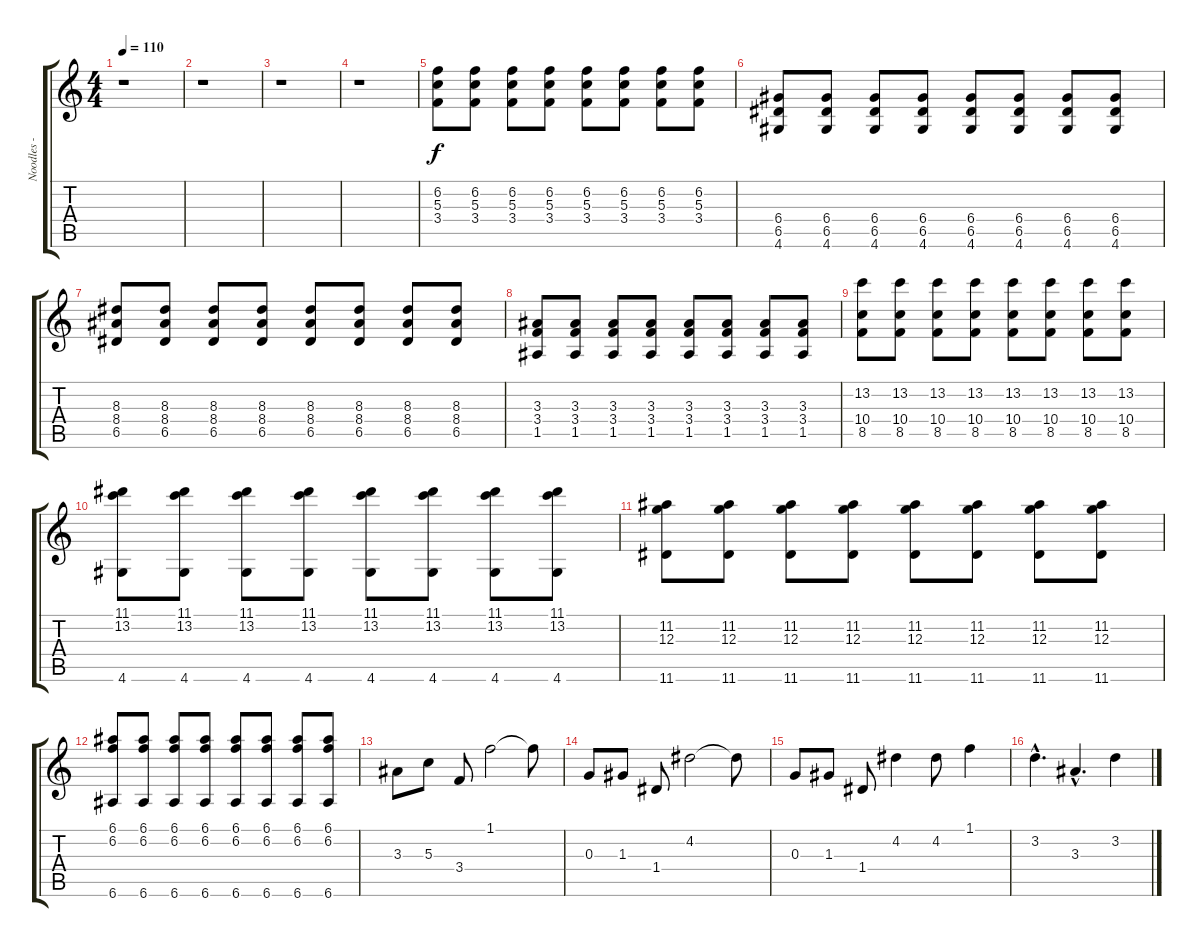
\track ("Noodles - Lead Gtr(Disto)" "Noodles - ") {instrument distortionguitar}
\staff {score tabs}
\tuning (E4 B3 G3 D3 A2 E2) {hide}
\ts (4 4)
\tempo 110
\clef g2
\ks c
r.1{dy f instrument distortionguitar} |
r.1 |
r.1 |
r.1 |
(6.2 5.3 3.4).8 (6.2 5.3 3.4).8 (6.2 5.3 3.4).8 (6.2 5.3 3.4).8 (6.2 5.3 3.4).8 (6.2 5.3 3.4).8 (6.2 5.3 3.4).8 (6.2 5.3 3.4).8 |
(6.4 6.5 4.6).8 (6.4 6.5 4.6).8 (6.4 6.5 4.6).8 (6.4 6.5 4.6).8 (6.4 6.5 4.6).8 (6.4 6.5 4.6).8 (6.4 6.5 4.6).8 (6.4 6.5 4.6).8 |
(8.3 8.4 6.5).8 (8.3 8.4 6.5).8 (8.3 8.4 6.5).8 (8.3 8.4 6.5).8 (8.3 8.4 6.5).8 (8.3 8.4 6.5).8 (8.3 8.4 6.5).8 (8.3 8.4 6.5).8 |
(3.3 3.4 1.5).8 (3.3 3.4 1.5).8 (3.3 3.4 1.5).8 (3.3 3.4 1.5).8 (3.3 3.4 1.5).8 (3.3 3.4 1.5).8 (3.3 3.4 1.5).8 (3.3 3.4 1.5).8 |
(13.2 10.4 8.5).8 (13.2 10.4 8.5).8 (13.2 10.4 8.5).8 (13.2 10.4 8.5).8 (13.2 10.4 8.5).8 (13.2 10.4 8.5).8 (13.2 10.4 8.5).8 (13.2 10.4 8.5).8 |
(11.1 13.2 4.6).8 (11.1 13.2 4.6).8 (11.1 13.2 4.6).8 (11.1 13.2 4.6).8 (11.1 13.2 4.6).8 (11.1 13.2 4.6).8 (11.1 13.2 4.6).8 (11.1 13.2 4.6).8 |
(11.2 12.3 11.6).8 (11.2 12.3 11.6).8 (11.2 12.3 11.6).8 (11.2 12.3 11.6).8 (11.2 12.3 11.6).8 (11.2 12.3 11.6).8 (11.2 12.3 11.6).8 (11.2 12.3 11.6).8 |
(6.1 6.2 6.6).8 (6.1 6.2 6.6).8 (6.1 6.2 6.6).8 (6.1 6.2 6.6).8 (6.1 6.2 6.6).8 (6.1 6.2 6.6).8 (6.1 6.2 6.6).8 (6.1 6.2 6.6).8 |
3.3.8 5.3.8 3.4.8 1.1.2 1.1{t}.8 |
0.3.8 1.3.8 1.4.8 4.2.2 4.2{t}.8 |
0.3.8 1.3.8 1.4.8 4.2.4 4.2.8 1.1.4 |
3.2{hac}.4{d} 3.3{hac}.4{d} 3.2.4
